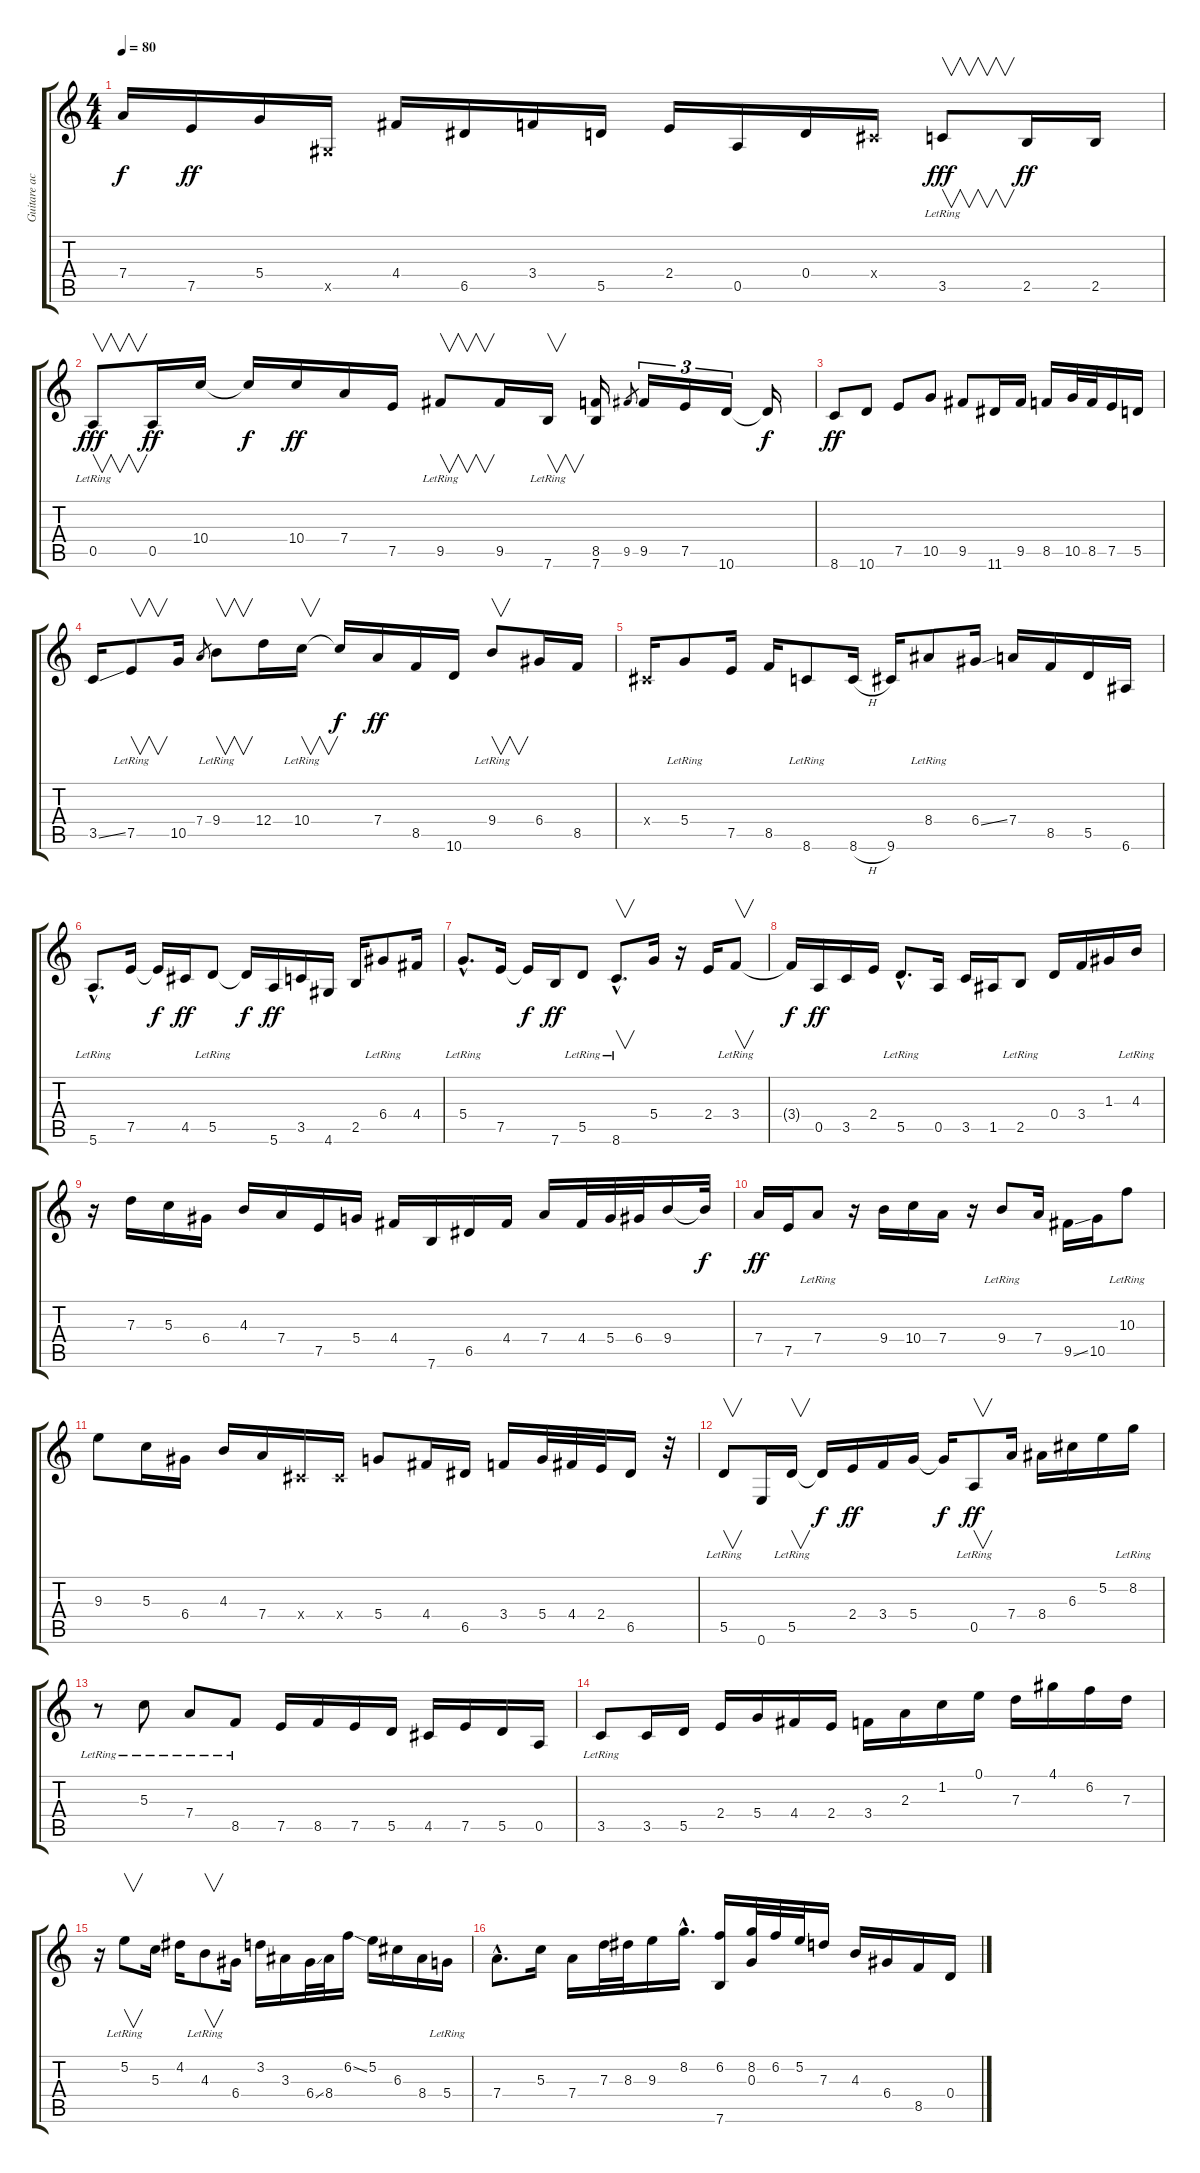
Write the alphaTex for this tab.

\track ("Guitare acier" "Guitare ac") {instrument acousticguitarsteel}
\staff {score tabs}
\tuning (E4 B3 G3 D3 A2 E2) {hide}
\ts (4 4)
\tempo 80
\clef g2
\ks c
7.4{t}.16{dy f} 7.5.16{dy ff} 5.4.16 -1.5{x}.16 4.4.16 6.5.16 3.4.16 5.5.16 2.4.16 0.5.16 0.4.16 -1.4{x}.16 3.5{lr}.8{v dy fff} 2.5.16{dy ff} 2.5.16 |
0.5{lr}.8{v dy fff} 0.5.16{dy ff} 10.4.16 10.4{t}.16{dy f} 10.4.16{dy ff} 7.4.16 7.5.16 9.5{lr}.8{v} 9.5.16 7.6{lr}.16{v} (8.5 7.6).16 9.5.8{gr} 9.5.16{tu (3 2)} 7.5.16{tu (3 2)} 10.6.16{tu (3 2)} 10.6{t}.16{dy f} |
8.6.8{dy ff} 10.6.8 7.5.8 10.5.8 9.5.8 11.6.16 9.5.16 8.5.16 10.5.32 8.5.32 7.5.16 5.5.16 |
3.5{ss}.16 7.5{lr}.8{v} 10.5.16 7.4.8{gr} 9.4{lr}.8{v} 12.4.16 10.4{lr}.16{v} 10.4{t}.16{dy f} 7.4.16{dy ff} 8.5.16 10.6.16 9.4{lr}.8{v} 6.4.16 8.5.16 |
-1.4{x}.16 5.4{lr}.8 7.5.16 8.5.16 8.6{lr}.8 8.6{h}.16 9.6.16 8.4{lr}.8 6.4{ss}.16 7.4.16 8.5.16 5.5.16 6.6.16 |
5.6{hac lr}.8{d} 7.5.16 7.5{t}.16{dy f} 4.5.16{dy ff} 5.5{lr}.8 5.5{t}.16{dy f} 5.6.16{dy ff} 3.5.16 4.6.16 2.5.16 6.4{lr}.8 4.4.16 |
5.4{hac lr}.8{d} 7.5.16 7.5{t}.16{dy f} 7.6.16{dy ff} 5.5{lr}.8 8.6{hac lr}.8{v d} 5.4.16 r.16 2.4.16 3.4{lr}.8{v} |
3.4{t}.16{dy f} 0.5.16{dy ff} 3.5.16 2.4.16 5.5{hac lr}.8{d} 0.5.16 3.5.16 1.5.16 2.5{lr}.8 0.4.16 3.4.16 1.3.16 4.3{lr}.16 |
r.16 7.3.16 5.3.16 6.4.16 4.3.16 7.4.16 7.5.16 5.4.16 4.4.16 7.6.16 6.5.16 4.4.16 7.4.16 4.4.32 5.4.32 6.4.32 9.4.16 9.4{t}.32{dy f} |
7.4.16{dy ff} 7.5.16 7.4{lr}.8 r.16 9.4.16 10.4.16 7.4.16 r.16 9.4{lr}.8 7.4.16 9.5{ss}.16 10.5.16 10.3{lr}.8 |
9.3.8 5.3.16 6.4.16 4.3.16 7.4.16 -1.4{x}.16 -1.4{x}.16 5.4.8 4.4.16 6.5.16 3.4.16 5.4.32 4.4.32 2.4.32 6.5.16 r.32 |
5.5{lr}.8{v} 0.6.16 5.5{lr}.16{v} 5.5{t}.16{dy f} 2.4.16{dy ff} 3.4.16 5.4.16 5.4{t}.16{dy f} 0.5{lr}.8{v dy ff} 7.4.16 8.4.16 6.3.16 5.2.16 8.2{lr}.16 |
r.8 5.3{lr}.8 7.4{lr}.8 8.5{lr}.8 7.5.16 8.5.16 7.5.16 5.5.16 4.5.16 7.5.16 5.5.16 0.5.16 |
3.5{lr}.8 3.5.16 5.5.16 2.4.16 5.4.16 4.4.16 2.4.16 3.4.16 2.3.16 1.2.16 0.1.16 7.3.16 4.1.16 6.2.16 7.3.16 |
r.16 5.2{lr}.8{v} 5.3.16 4.2.16 4.3{lr}.8{v} 6.4.16 3.2.16 3.3.16 6.4{ss}.32 8.4.32 6.2{ss}.16 5.2.16 6.3.16 8.4.16 5.4{lr}.16 |
7.4{hac}.8{d} 5.3.16 7.4.16 7.3.32 8.3.32 9.3.16 8.2{hac}.16{d} (6.2 7.6).16 (8.2 0.3).32 6.2.32 5.2.32 7.3.16 4.3.16 6.4.16 8.5.16 0.4.16
